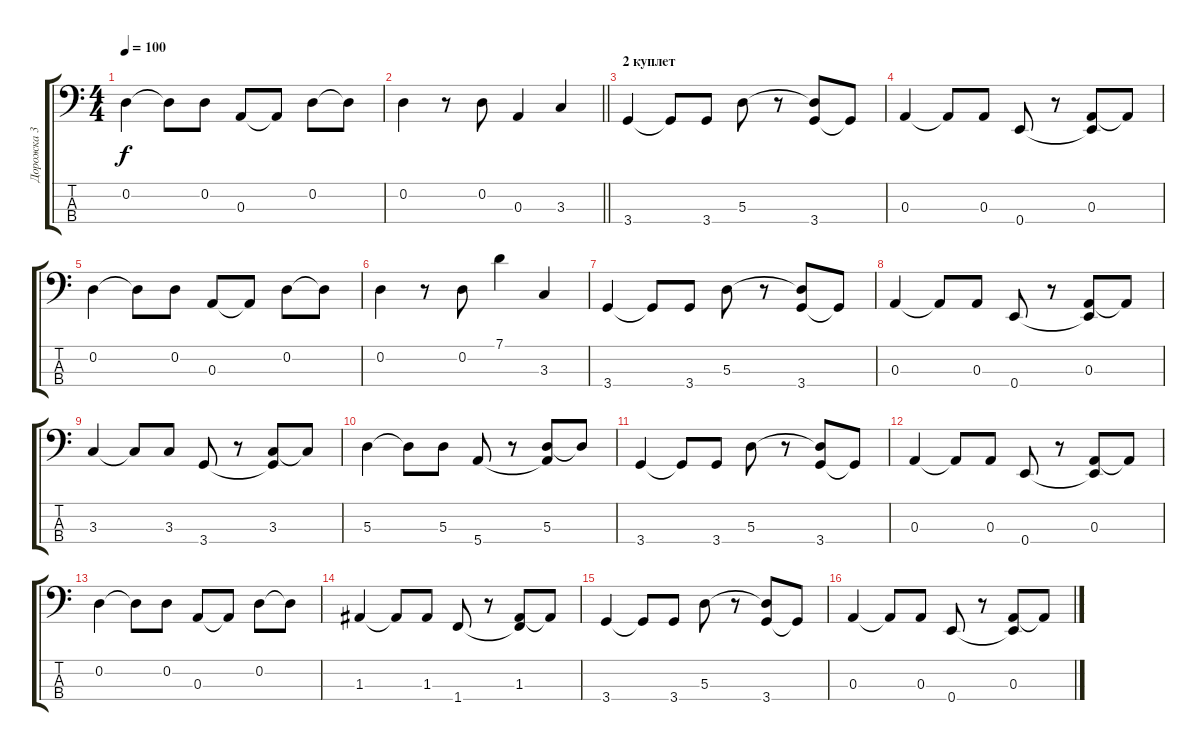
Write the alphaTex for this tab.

\track ("Дорожка 3" "Дорожка 3") {instrument electricbasspick}
\staff {score tabs}
\tuning (G2 D2 A1 E1) {hide}
\ts (4 4)
\tempo 100
\clef f4
\ks c
0.2.4{dy f} 0.2{t}.8 0.2.8 0.3.8 0.3{t}.8 0.2.8 0.2{t}.8 |
\barLineRight lightlight
0.2.4 r.8 0.2.8 0.3.4 3.3.4 |
\section ("" "2 куплет")
3.4.4 3.4{t}.8 3.4.8 5.3.8 r.8 (5.3{t} 3.4).8 3.4{t}.8 |
0.3.4 0.3{t}.8 0.3.8 0.4.8 r.8 (0.3 0.4{t}).8 0.3{t}.8 |
0.2.4 0.2{t}.8 0.2.8 0.3.8 0.3{t}.8 0.2.8 0.2{t}.8 |
0.2.4 r.8 0.2.8 7.1.4 3.3.4 |
3.4.4 3.4{t}.8 3.4.8 5.3.8 r.8 (5.3{t} 3.4).8 3.4{t}.8 |
0.3.4 0.3{t}.8 0.3.8 0.4.8 r.8 (0.3 0.4{t}).8 0.3{t}.8 |
3.3.4 3.3{t}.8 3.3.8 3.4.8 r.8 (3.3 3.4{t}).8 3.3{t}.8 |
5.3.4 5.3{t}.8 5.3.8 5.4.8 r.8 (5.3 5.4{t}).8 5.3{t}.8 |
3.4.4 3.4{t}.8 3.4.8 5.3.8 r.8 (5.3{t} 3.4).8 3.4{t}.8 |
0.3.4 0.3{t}.8 0.3.8 0.4.8 r.8 (0.3 0.4{t}).8 0.3{t}.8 |
0.2.4 0.2{t}.8 0.2.8 0.3.8 0.3{t}.8 0.2.8 0.2{t}.8 |
1.3.4 1.3{t}.8 1.3.8 1.4.8 r.8 (1.3 1.4{t}).8 1.3{t}.8 |
3.4.4 3.4{t}.8 3.4.8 5.3.8 r.8 (5.3{t} 3.4).8 3.4{t}.8 |
0.3.4 0.3{t}.8 0.3.8 0.4.8 r.8 (0.3 0.4{t}).8 0.3{t}.8
